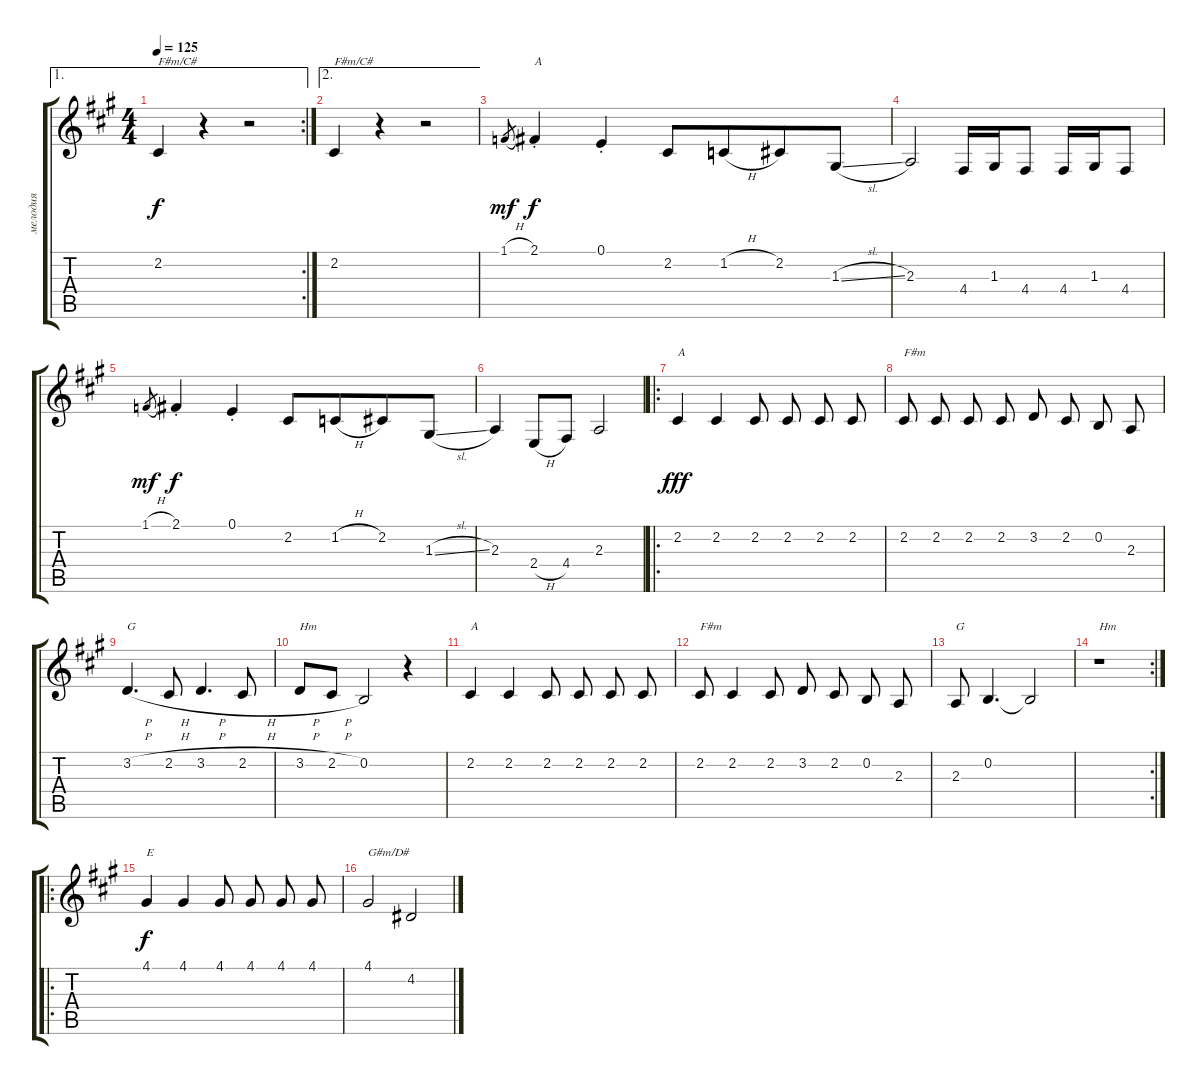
\track ("мелодия" "мелодия") {instrument accordion}
\staff {score tabs}
\tuning (E4 B3 G3 D3 A2 E2) {hide}
\ae 1
\rc 2
\ts (4 4)
\tempo 125
\clef g2
\ks f#minor
2.2.4{txt "F#m/C#" dy f} r.4 r.2 |
\ae 2
2.2.4{txt "F#m/C#"} r.4 r.2 |
1.1{h}.8{gr dy mf} 2.1{st}.4{txt "A" dy f} 0.1{st}.4 2.2.8 1.2{h}.8{beam merge} 2.2.8 1.3{sl}.8 |
2.3.2 4.4.16 1.3.16 4.4.8 4.4.16 1.3.16 4.4.8 |
1.1{h}.8{gr dy mf} 2.1{st}.4{dy f} 0.1{st}.4 2.2.8 1.2{h}.8{beam merge} 2.2.8 1.3{sl}.8 |
2.3.4 2.4{h}.8 4.4.8 2.3.2 |
\ro
2.2.4{txt "A" dy fff} 2.2.4 2.2.8{beam split} 2.2.8 2.2.8{beam split} 2.2.8 |
2.2.8{txt "F#m" beam split} 2.2.8 2.2.8{beam split} 2.2.8 3.2.8{beam split} 2.2.8 0.2.8{beam split} 2.3.8 |
3.2{h}.4{d txt "G"} 2.2{h}.8 3.2{h}.4{d} 2.2{h}.8 |
3.2{h}.8{txt "Hm"} 2.2{h}.8 0.2.2 r.4 |
2.2.4{txt "A"} 2.2.4 2.2.8{beam split} 2.2.8 2.2.8{beam split} 2.2.8 |
2.2.8{txt "F#m"} 2.2.4 2.2.8 3.2.8{beam split} 2.2.8 0.2.8{beam split} 2.3.8 |
2.3.8{txt "G"} 0.2.4{d} 0.2{t}.2 |
\rc 2
r.1{txt "Hm"} |
\ro
4.1.4{txt "E" dy f} 4.1.4 4.1.8{beam split} 4.1.8 4.1.8{beam split} 4.1.8 |
4.1.2{txt "G#m/D#"} 4.2.2
